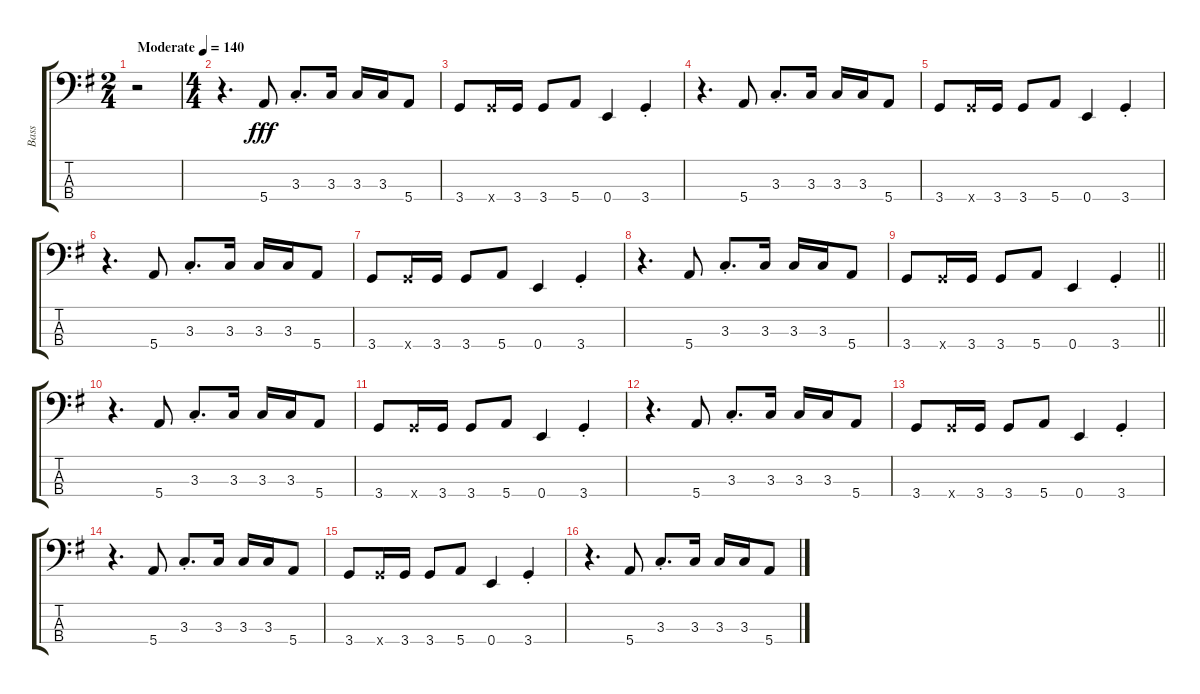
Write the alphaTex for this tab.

\track ("Bass" "Bass") {instrument fretlessbass}
\staff {score tabs}
\tuning (G2 D2 A1 E1) {hide}
\ts (2 4)
\section ("" "")
\tempo (140 "Moderate")
\clef f4
\ks eminor
r.2{dy fff instrument fretlessbass} |
\ts (4 4)
r.4{d} 5.4.8 3.3{st}.8{d} 3.3.16 3.3.16 3.3.16 5.4.8 |
3.4.8 3.4{x}.16 3.4.16 3.4.8 5.4.8 0.4.4 3.4{st}.4 |
r.4{d} 5.4.8 3.3{st}.8{d} 3.3.16 3.3.16 3.3.16 5.4.8 |
3.4.8 3.4{x}.16 3.4.16 3.4.8 5.4.8 0.4.4 3.4{st}.4 |
r.4{d} 5.4.8 3.3{st}.8{d} 3.3.16 3.3.16 3.3.16 5.4.8 |
3.4.8 3.4{x}.16 3.4.16 3.4.8 5.4.8 0.4.4 3.4{st}.4 |
r.4{d} 5.4.8 3.3{st}.8{d} 3.3.16 3.3.16 3.3.16 5.4.8 |
\barLineRight lightlight
3.4.8 3.4{x}.16 3.4.16 3.4.8 5.4.8 0.4.4 3.4{st}.4 |
\section ("" "")
r.4{d} 5.4.8 3.3{st}.8{d} 3.3.16 3.3.16 3.3.16 5.4.8 |
3.4.8 3.4{x}.16 3.4.16 3.4.8 5.4.8 0.4.4 3.4{st}.4 |
r.4{d} 5.4.8 3.3{st}.8{d} 3.3.16 3.3.16 3.3.16 5.4.8 |
3.4.8 3.4{x}.16 3.4.16 3.4.8 5.4.8 0.4.4 3.4{st}.4 |
r.4{d} 5.4.8 3.3{st}.8{d} 3.3.16 3.3.16 3.3.16 5.4.8 |
3.4.8 3.4{x}.16 3.4.16 3.4.8 5.4.8 0.4.4 3.4{st}.4 |
r.4{d} 5.4.8 3.3{st}.8{d} 3.3.16 3.3.16 3.3.16 5.4.8
